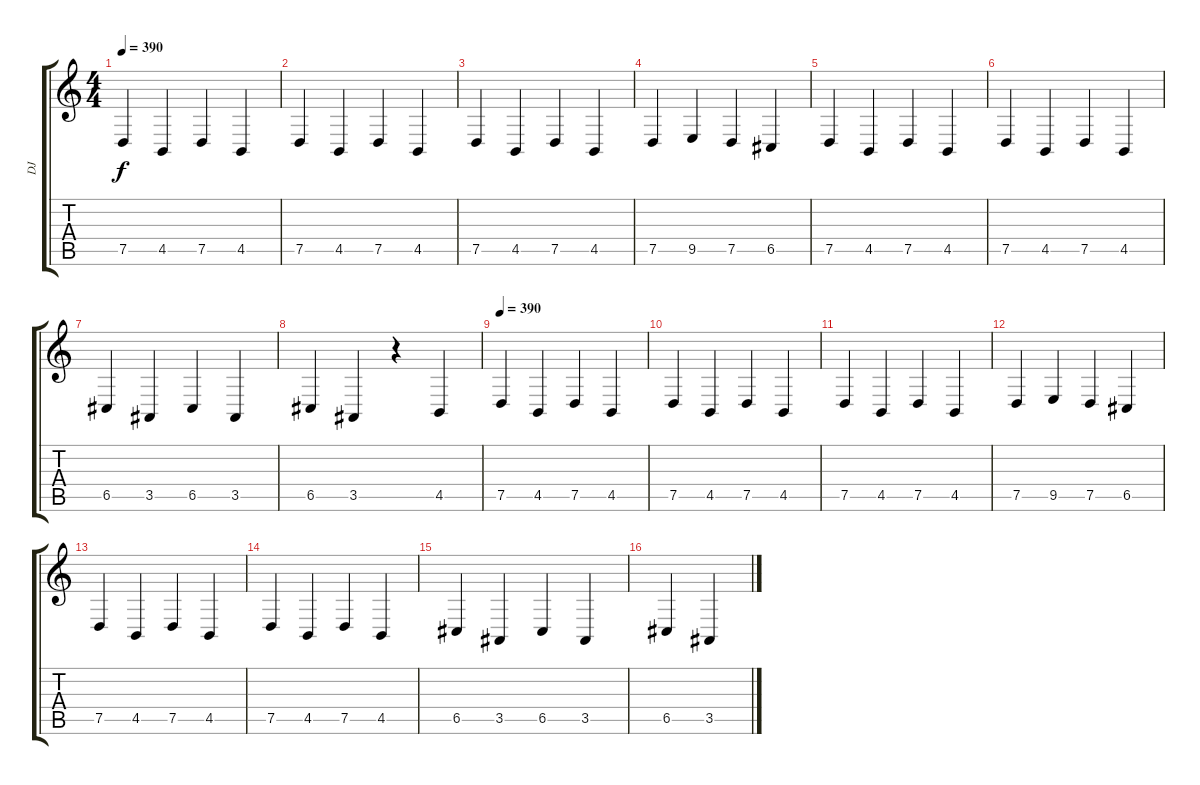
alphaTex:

\track ("DJ" "DJ") {instrument cello}
\staff {score tabs}
\tuning (D4 A3 F3 C3 G2 C2) {hide}
\ts (4 4)
\tempo 390
\clef g2
\ks c
7.5.4{dy f} 4.5.4 7.5.4 4.5.4 |
7.5.4 4.5.4 7.5.4 4.5.4 |
7.5.4 4.5.4 7.5.4 4.5.4 |
7.5.4 9.5.4 7.5.4 6.5.4 |
7.5.4 4.5.4 7.5.4 4.5.4 |
7.5.4 4.5.4 7.5.4 4.5.4 |
6.5.4 3.5.4 6.5.4 3.5.4 |
6.5.4 3.5.4 r.4 4.5.4 |
\tempo 390
7.5.4 4.5.4 7.5.4 4.5.4 |
7.5.4 4.5.4 7.5.4 4.5.4 |
7.5.4 4.5.4 7.5.4 4.5.4 |
7.5.4 9.5.4 7.5.4 6.5.4 |
7.5.4 4.5.4 7.5.4 4.5.4 |
7.5.4 4.5.4 7.5.4 4.5.4 |
6.5.4 3.5.4 6.5.4 3.5.4 |
6.5.4 3.5.4
